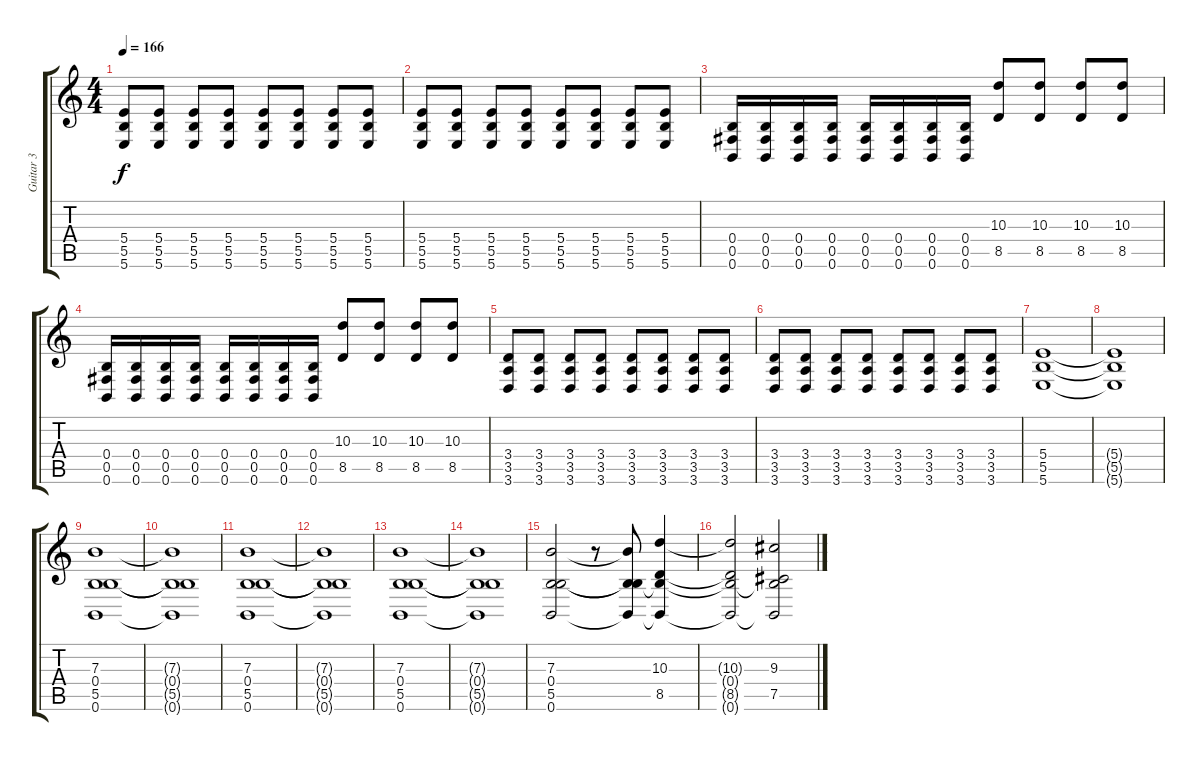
\track ("Guitar 3" "Guitar 3") {instrument overdrivenguitar}
\staff {score tabs}
\tuning (Db4 Ab3 E3 B2 Gb2 B1) {hide}
\ts (4 4)
\tempo 166
\clef g2
\ks c
(5.4 5.5 5.6).8{dy f} (5.4 5.5 5.6).8 (5.4 5.5 5.6).8 (5.4 5.5 5.6).8 (5.4 5.5 5.6).8 (5.4 5.5 5.6).8 (5.4 5.5 5.6).8 (5.4 5.5 5.6).8 |
(5.4 5.5 5.6).8 (5.4 5.5 5.6).8 (5.4 5.5 5.6).8 (5.4 5.5 5.6).8 (5.4 5.5 5.6).8 (5.4 5.5 5.6).8 (5.4 5.5 5.6).8 (5.4 5.5 5.6).8 |
(0.4 0.5 0.6).16 (0.4 0.5 0.6).16 (0.4 0.5 0.6).16 (0.4 0.5 0.6).16 (0.4 0.5 0.6).16 (0.4 0.5 0.6).16 (0.4 0.5 0.6).16 (0.4 0.5 0.6).16 (10.3 8.5).8 (10.3 8.5).8 (10.3 8.5).8 (10.3 8.5).8 |
(0.4 0.5 0.6).16 (0.4 0.5 0.6).16 (0.4 0.5 0.6).16 (0.4 0.5 0.6).16 (0.4 0.5 0.6).16 (0.4 0.5 0.6).16 (0.4 0.5 0.6).16 (0.4 0.5 0.6).16 (10.3 8.5).8 (10.3 8.5).8 (10.3 8.5).8 (10.3 8.5).8 |
(3.4 3.5 3.6).8 (3.4 3.5 3.6).8 (3.4 3.5 3.6).8 (3.4 3.5 3.6).8 (3.4 3.5 3.6).8 (3.4 3.5 3.6).8 (3.4 3.5 3.6).8 (3.4 3.5 3.6).8 |
(3.4 3.5 3.6).8 (3.4 3.5 3.6).8 (3.4 3.5 3.6).8 (3.4 3.5 3.6).8 (3.4 3.5 3.6).8 (3.4 3.5 3.6).8 (3.4 3.5 3.6).8 (3.4 3.5 3.6).8 |
(5.4 5.5 5.6).1 |
(5.4{t} 5.5{t} 5.6{t}).1 |
(7.3 0.4 5.5 0.6).1 |
(7.3{t} 0.4{t} 5.5{t} 0.6{t}).1 |
(7.3 0.4 5.5 0.6).1 |
(7.3{t} 0.4{t} 5.5{t} 0.6{t}).1 |
(7.3 0.4 5.5 0.6).1 |
(7.3{t} 0.4{t} 5.5{t} 0.6{t}).1 |
(7.3 0.4 5.5 0.6).2 r.8 (7.3{t} 0.4{t} 5.5{t} 0.6{t}).8 (10.3 0.4{t} 8.5 0.6{t}).4 |
(10.3{t} 0.4{t} 8.5{t} 0.6{t}).2 (9.3 0.4{t} 7.5 0.6{t}).2
